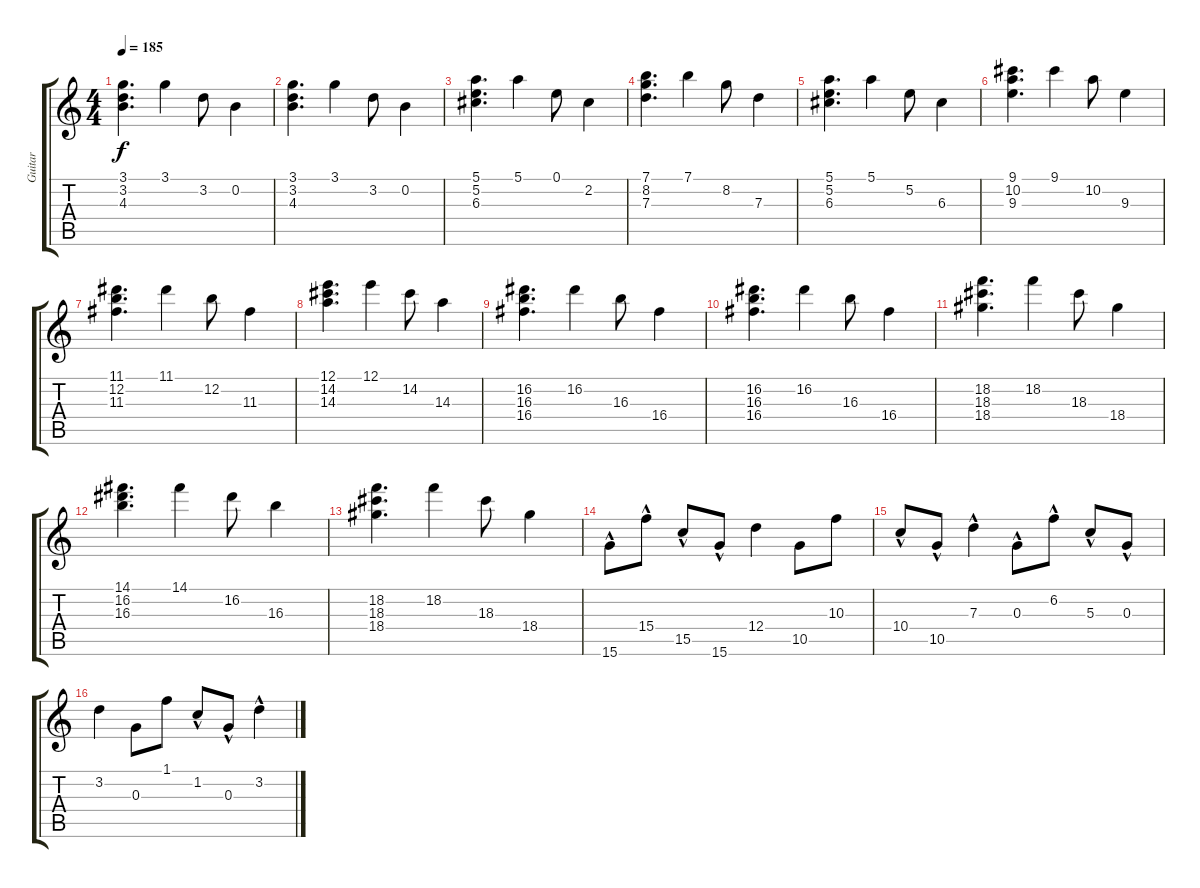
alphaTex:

\track ("Guitar " "Guitar ") {instrument distortionguitar}
\staff {score tabs}
\tuning (E4 B3 G3 D3 A2 E2) {hide}
\ts (4 4)
\tempo 185
\clef g2
\ks c
(3.1 3.2 4.3).4{d dy f} 3.1.4 3.2.8 0.2.4 |
(3.1 3.2 4.3).4{d} 3.1.4 3.2.8 0.2.4 |
(5.1 5.2 6.3).4{d} 5.1.4 0.1.8 2.2.4 |
(7.1 8.2 7.3).4{d} 7.1.4 8.2.8 7.3.4 |
(5.1 5.2 6.3).4{d} 5.1.4 5.2.8 6.3.4 |
(9.1 10.2 9.3).4{d} 9.1.4 10.2.8 9.3.4 |
(11.1 12.2 11.3).4{d} 11.1.4 12.2.8 11.3.4 |
(12.1 14.2 14.3).4{d} 12.1.4 14.2.8 14.3.4 |
(16.2 16.3 16.4).4{d} 16.2.4 16.3.8 16.4.4 |
(16.2 16.3 16.4).4{d} 16.2.4 16.3.8 16.4.4 |
(18.2 18.3 18.4).4{d} 18.2.4 18.3.8 18.4.4 |
(14.1 16.2 16.3).4{d} 14.1.4 16.2.8 16.3.4 |
(18.2 18.3 18.4).4{d} 18.2.4 18.3.8 18.4.4 |
15.6{hac}.8 15.4{hac}.8 15.5{hac}.8 15.6{hac}.8 12.4.4 10.5.8 10.3.8 |
10.4{hac}.8 10.5{hac}.8 7.3{hac}.4 0.3{hac}.8 6.2{hac}.8 5.3{hac}.8 0.3{hac}.8 |
3.2.4 0.3.8 1.1.8 1.2{hac}.8 0.3{hac}.8 3.2{hac}.4
